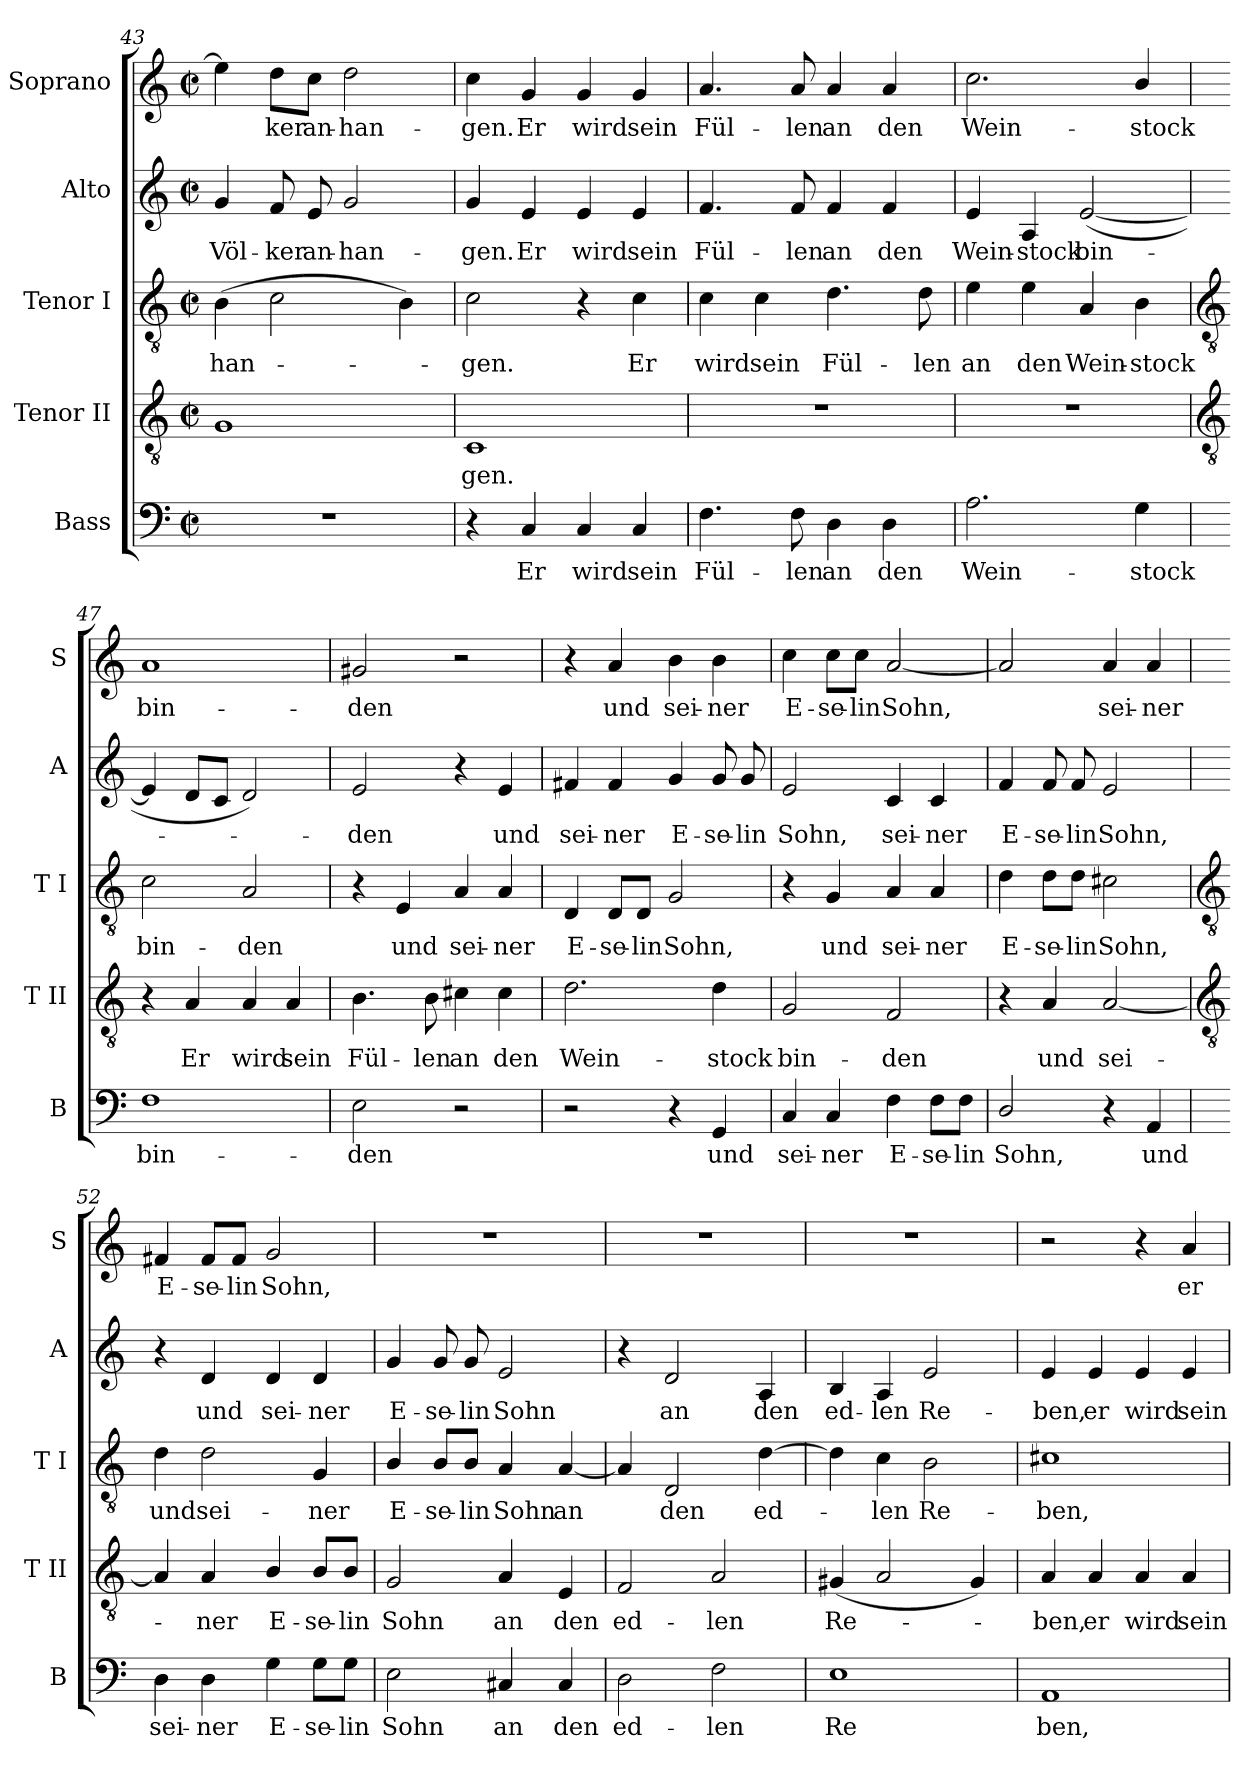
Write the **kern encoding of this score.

**kern	**text	**kern	**text	**kern	**text	**kern	**text	**kern	**text
*part5	*part5	*part4	*part4	*part3	*part3	*part2	*part2	*part1	*part1
*staff5	*staff5	*staff4	*staff4	*staff3	*staff3	*staff2	*staff2	*staff1	*staff1
*I"Bass	*	*I"Tenor II	*	*I"Tenor I	*	*I"Alto	*	*I"Soprano	*
*I'B	*	*I'T II	*	*I'T I	*	*I'A	*	*I'S	*
*clefF4	*	*clefGv2	*	*clefGv2	*	*clefG2	*	*clefG2	*
*k[]	*	*k[]	*	*k[]	*	*k[]	*	*k[]	*
*C:	*	*C:	*	*C:	*	*C:	*	*C:	*
*M2/2	*	*M2/2	*	*M2/2	*	*M2/2	*	*M2/2	*
*met(c|)	*	*met(c|)	*	*met(c|)	*	*met(c|)	*	*met(c|)	*
=43	=43	=43	=43	=43	=43	=43	=43	=43	=43
!	!	!	!	!	!LO:LY:b	!	!LO:LY:b	!	!
1r	.	1G	.	(>4B	-han-	4g	Völ-	4ee]	.
!	!	!	!	!	!	!	!LO:LY:b	!	!LO:LY:b
.	.	.	.	2c	.	8f	-ker	8dd\L	ker
!	!	!	!	!	!	!	!LO:LY:b	!	!LO:LY:b
.	.	.	.	.	.	8e	an-	8cc\J	an-
!	!	!	!	!	!	!	!LO:LY:b	!	!LO:LY:b
.	.	.	.	.	.	2g	-han-	2dd	-han-
.	.	.	.	4B)	.	.	.	.	.
=44	=44	=44	=44	=44	=44	=44	=44	=44	=44
!	!	!	!LO:LY:b	!	!LO:LY:b	!	!LO:LY:b	!	!LO:LY:b
4r	.	1C	gen.	2c	gen.	4g	-gen.	4cc	-gen.
!	!LO:LY:b	!	!	!	!	!	!LO:LY:b	!	!LO:LY:b
4C	Er	.	.	.	.	4e	Er	4g	Er
!	!LO:LY:b	!	!	!	!	!	!LO:LY:b	!	!LO:LY:b
4C	wird	.	.	4r	.	4e	wird	4g	wird
!	!LO:LY:b	!	!	!	!LO:LY:b	!	!LO:LY:b	!	!LO:LY:b
4C	sein	.	.	4c	Er	4e	sein	4g	sein
=45	=45	=45	=45	=45	=45	=45	=45	=45	=45
!	!LO:LY:b	!	!	!	!LO:LY:b	!	!LO:LY:b	!	!LO:LY:b
4.F	Fül-	1r	.	4c	wird	4.f	Fül-	4.a	Fül-
!	!	!	!	!	!LO:LY:b	!	!	!	!
.	.	.	.	4c	sein	.	.	.	.
!	!LO:LY:b	!	!	!	!	!	!LO:LY:b	!	!LO:LY:b
8F	-len	.	.	.	.	8f	-len	8a	-len
!	!LO:LY:b	!	!	!	!LO:LY:b	!	!LO:LY:b	!	!LO:LY:b
4D	an	.	.	4.d	Fül-	4f	an	4a	an
!	!LO:LY:b	!	!	!	!	!	!LO:LY:b	!	!LO:LY:b
4D	den	.	.	.	.	4f	den	4a	den
!	!	!	!	!	!LO:LY:b	!	!	!	!
.	.	.	.	8d	-len	.	.	.	.
=46	=46	=46	=46	=46	=46	=46	=46	=46	=46
!	!LO:LY:b	!	!	!	!LO:LY:b	!	!LO:LY:b	!	!LO:LY:b
2.A	Wein-	1r	.	4e	an	4e	Wein-	2.cc	Wein-
!	!	!	!	!	!LO:LY:b	!	!LO:LY:b	!	!
.	.	.	.	4e	den	4A	-stock	.	.
!	!	!	!	!	!LO:LY:b	!	!LO:LY:b	!	!
.	.	.	.	4A	Wein-	(<[2e	bin-	.	.
!	!LO:LY:b	!	!	!	!LO:LY:b	!	!	!	!LO:LY:b
4G	-stock	.	.	4B	-stock	.	.	4b/	-stock
!!LO:LB:g=z
=47	=47	=47	=47	=47	=47	=47	=47	=47	=47
*	*	*clefGv2	*	*clefGv2	*	*	*	*	*
!	!LO:LY:b	!	!	!	!LO:LY:b	!	!	!	!LO:LY:b
1F	bin-	4r	.	2c	bin-	4e]	.	1a	bin-
!	!	!	!LO:LY:b	!	!	!	!	!	!
.	.	4A	Er	.	.	8dL	.	.	.
.	.	.	.	.	.	8cJ	.	.	.
!	!	!	!LO:LY:b	!	!LO:LY:b	!	!	!	!
.	.	4A	wird	2A	-den	2d)	.	.	.
!	!	!	!LO:LY:b	!	!	!	!	!	!
.	.	4A	sein	.	.	.	.	.	.
=48	=48	=48	=48	=48	=48	=48	=48	=48	=48
!	!LO:LY:b	!	!LO:LY:b	!	!	!	!LO:LY:b	!	!LO:LY:b
2E	-den	4.B	Fül-	4r	.	2e	den	2g#X	-den
!	!	!	!	!	!LO:LY:b	!	!	!	!
.	.	.	.	4E	und	.	.	.	.
!	!	!	!LO:LY:b	!	!	!	!	!	!
.	.	8B	-len	.	.	.	.	.	.
!	!	!	!LO:LY:b	!	!LO:LY:b	!	!	!	!
2r	.	4c#X	an	4A	sei-	4r	.	2r	.
!	!	!	!LO:LY:b	!	!LO:LY:b	!	!LO:LY:b	!	!
.	.	4c#	den	4A	-ner	4e	und	.	.
=49	=49	=49	=49	=49	=49	=49	=49	=49	=49
!	!	!	!LO:LY:b	!	!LO:LY:b	!	!LO:LY:b	!	!
2r	.	2.d	Wein-	4D	E-	4f#X	sei-	4r	.
!	!	!	!	!	!LO:LY:b	!	!LO:LY:b	!	!LO:LY:b
.	.	.	.	8D/L	-se-	4f#	-ner	4a	und
!	!	!	!	!	!LO:LY:b	!	!	!	!
.	.	.	.	8D/J	-lin	.	.	.	.
!	!	!	!	!	!LO:LY:b	!	!LO:LY:b	!	!LO:LY:b
4r	.	.	.	2G	Sohn,	4g	E-	4b	sei-
!	!LO:LY:b	!	!LO:LY:b	!	!	!	!LO:LY:b	!	!LO:LY:b
4GG	und	4d	-stock	.	.	8g	-se-	4b	-ner
!	!	!	!	!	!	!	!LO:LY:b	!	!
.	.	.	.	.	.	8g	-lin	.	.
=50	=50	=50	=50	=50	=50	=50	=50	=50	=50
!	!LO:LY:b	!	!LO:LY:b	!	!	!	!LO:LY:b	!	!LO:LY:b
4C	sei-	2G	bin-	4r	.	2e	Sohn,	4cc	E-
!	!LO:LY:b	!	!	!	!LO:LY:b	!	!	!	!LO:LY:b
4C	-ner	.	.	4G	und	.	.	8cc\L	-se-
!	!	!	!	!	!	!	!	!	!LO:LY:b
.	.	.	.	.	.	.	.	8cc\J	-lin
!	!LO:LY:b	!	!LO:LY:b	!	!LO:LY:b	!	!LO:LY:b	!	!LO:LY:b
4F	E-	2F	-den	4A	sei-	4c	sei-	[2a	Sohn,
!	!LO:LY:b	!	!	!	!LO:LY:b	!	!LO:LY:b	!	!
8F\L	-se-	.	.	4A	-ner	4c	-ner	.	.
!	!LO:LY:b	!	!	!	!	!	!	!	!
8F\J	-lin	.	.	.	.	.	.	.	.
=51	=51	=51	=51	=51	=51	=51	=51	=51	=51
!	!LO:LY:b	!	!	!	!LO:LY:b	!	!LO:LY:b	!	!
2D/	Sohn,	4r	.	4d	E-	4f	E-	2a]	.
!	!	!	!LO:LY:b	!	!LO:LY:b	!	!LO:LY:b	!	!
.	.	4A	und	8d\L	-se-	8f	-se-	.	.
!	!	!	!	!	!LO:LY:b	!	!LO:LY:b	!	!
.	.	.	.	8d\J	-lin	8f	-lin	.	.
!	!	!	!LO:LY:b	!	!LO:LY:b	!	!LO:LY:b	!	!LO:LY:b
4r	.	[2A	sei-	2c#X	Sohn,	2e	Sohn,	4a	sei-
!	!LO:LY:b	!	!	!	!	!	!	!	!LO:LY:b
4AA	und	.	.	.	.	.	.	4a	-ner
!!LO:LB:g=z
=52	=52	=52	=52	=52	=52	=52	=52	=52	=52
*	*	*clefGv2	*	*clefGv2	*	*	*	*	*
!	!LO:LY:b	!	!	!	!LO:LY:b	!	!	!	!LO:LY:b
4D	sei-	4A]	.	4d	und	4r	.	4f#X	E-
!	!LO:LY:b	!	!LO:LY:b	!	!LO:LY:b	!	!LO:LY:b	!	!LO:LY:b
4D	-ner	4A	ner	2d	sei-	4d	und	8f#/L	-se-
!	!	!	!	!	!	!	!	!	!LO:LY:b
.	.	.	.	.	.	.	.	8f#/J	-lin
!	!LO:LY:b	!	!LO:LY:b	!	!	!	!LO:LY:b	!	!LO:LY:b
4G	E-	4B/	E-	.	.	4d	sei-	2g	Sohn,
!	!LO:LY:b	!	!LO:LY:b	!	!LO:LY:b	!	!LO:LY:b	!	!
8G\L	-se-	8B/L	-se-	4G	-ner	4d	-ner	.	.
!	!LO:LY:b	!	!LO:LY:b	!	!	!	!	!	!
8G\J	-lin	8B/J	-lin	.	.	.	.	.	.
=53	=53	=53	=53	=53	=53	=53	=53	=53	=53
!	!LO:LY:b	!	!LO:LY:b	!	!LO:LY:b	!	!LO:LY:b	!	!
2E	Sohn	2G	Sohn	4B/	E-	4g	E-	1r	.
!	!	!	!	!	!LO:LY:b	!	!LO:LY:b	!	!
.	.	.	.	8B/L	-se-	8g	-se-	.	.
!	!	!	!	!	!LO:LY:b	!	!LO:LY:b	!	!
.	.	.	.	8B/J	-lin	8g	-lin	.	.
!	!LO:LY:b	!	!LO:LY:b	!	!LO:LY:b	!	!LO:LY:b	!	!
4C#X	an	4A	an	4A	Sohn	2e	Sohn	.	.
!	!LO:LY:b	!	!LO:LY:b	!	!LO:LY:b	!	!	!	!
4C#	den	4E	den	[4A	an	.	.	.	.
=54	=54	=54	=54	=54	=54	=54	=54	=54	=54
!	!LO:LY:b	!	!LO:LY:b	!	!	!	!	!	!
2D	ed-	2F	ed-	4A]	.	4r	.	1r	.
!	!	!	!	!	!LO:LY:b	!	!LO:LY:b	!	!
.	.	.	.	2D	den	2d	an	.	.
!	!LO:LY:b	!	!LO:LY:b	!	!	!	!	!	!
2F	-len	2A	-len	.	.	.	.	.	.
!	!	!	!	!	!LO:LY:b	!	!LO:LY:b	!	!
.	.	.	.	[4d	ed-	4A	den	.	.
=55	=55	=55	=55	=55	=55	=55	=55	=55	=55
!	!LO:LY:b	!	!LO:LY:b	!	!	!	!LO:LY:b	!	!
1E	Re	(<4G#X	Re-	4d]	.	4B	ed-	1r	.
!	!	!	!	!	!LO:LY:b	!	!LO:LY:b	!	!
.	.	2A	.	4c	len	4A	-len	.	.
!	!	!	!	!	!LO:LY:b	!	!LO:LY:b	!	!
.	.	.	.	2B	Re-	2e	Re-	.	.
.	.	4G#)	.	.	.	.	.	.	.
=56	=56	=56	=56	=56	=56	=56	=56	=56	=56
!	!LO:LY:b	!	!LO:LY:b	!	!LO:LY:b	!	!LO:LY:b	!	!
1AA	ben,	4A	ben,	1c#X	-ben,	4e	-ben,	2r	.
!	!	!	!LO:LY:b	!	!	!	!LO:LY:b	!	!
.	.	4A	er	.	.	4e	er	.	.
!	!	!	!LO:LY:b	!	!	!	!LO:LY:b	!	!
.	.	4A	wird	.	.	4e	wird	4r	.
!	!	!	!LO:LY:b	!	!	!	!LO:LY:b	!	!LO:LY:b
.	.	4A	sein	.	.	4e	sein	4a	er
=	=	=	=	=	=	=	=	=	=
*-	*-	*-	*-	*-	*-	*-	*-	*-	*-
